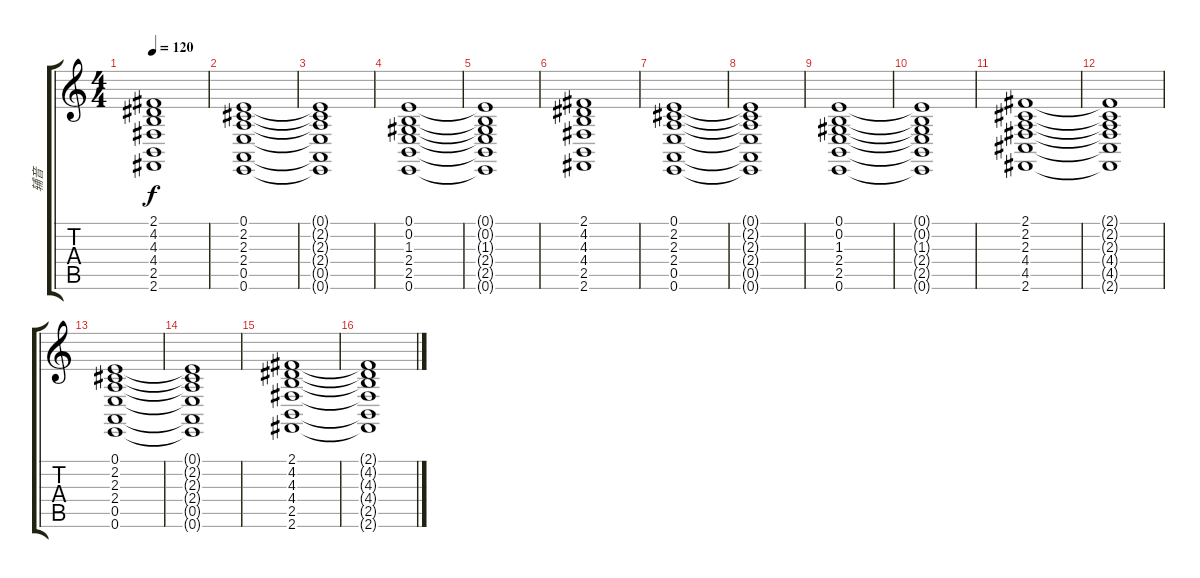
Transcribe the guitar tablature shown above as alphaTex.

\track ("辅音" "辅音") {instrument stringensemble1}
\staff {score tabs}
\tuning (E4 B3 G3 D3 A2 E2) {hide}
\ts (4 4)
\tempo 120
\clef g2
\ks c
(2.1 4.2 4.3 4.4 2.5 2.6).1{dy f} |
(0.1 2.2 2.3 2.4 0.5 0.6).1 |
(0.1{t} 2.2{t} 2.3{t} 2.4{t} 0.5{t} 0.6{t}).1 |
(0.1 0.2 1.3 2.4 2.5 0.6).1 |
(0.1{t} 0.2{t} 1.3{t} 2.4{t} 2.5{t} 0.6{t}).1 |
(2.1 4.2 4.3 4.4 2.5 2.6).1 |
(0.1 2.2 2.3 2.4 0.5 0.6).1 |
(0.1{t} 2.2{t} 2.3{t} 2.4{t} 0.5{t} 0.6{t}).1 |
(0.1 0.2 1.3 2.4 2.5 0.6).1 |
(0.1{t} 0.2{t} 1.3{t} 2.4{t} 2.5{t} 0.6{t}).1 |
(2.1 2.2 2.3 4.4 4.5 2.6).1 |
(2.1{t} 2.2{t} 2.3{t} 4.4{t} 4.5{t} 2.6{t}).1 |
(0.1 2.2 2.3 2.4 0.5 0.6).1 |
(0.1{t} 2.2{t} 2.3{t} 2.4{t} 0.5{t} 0.6{t}).1 |
(2.1 4.2 4.3 4.4 2.5 2.6).1 |
(2.1{t} 4.2{t} 4.3{t} 4.4{t} 2.5{t} 2.6{t}).1
